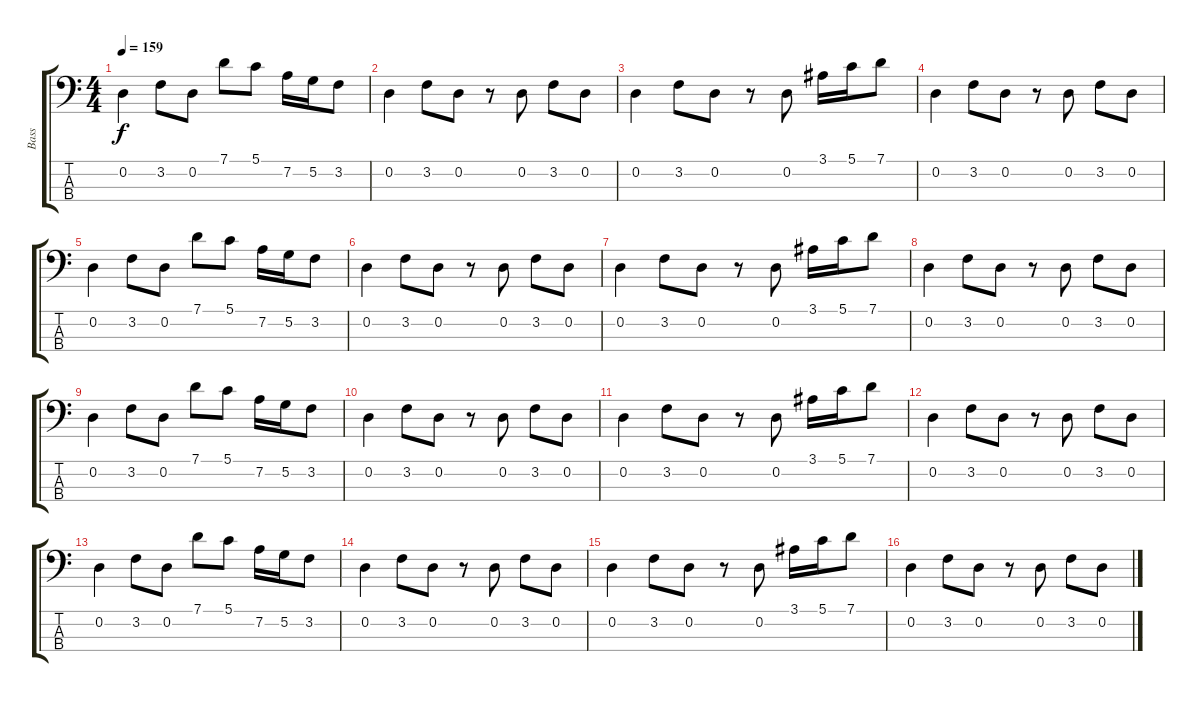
\track ("Bass" "Bass") {instrument electricbassfinger}
\staff {score tabs}
\tuning (G2 D2 A1 E1) {hide}
\ts (4 4)
\tempo 159
\clef f4
\ks c
0.2.4{dy f} 3.2.8 0.2.8 7.1.8 5.1.8 7.2.16 5.2.16 3.2.8 |
0.2.4 3.2.8 0.2.8 r.8 0.2.8 3.2.8 0.2.8 |
0.2.4 3.2.8 0.2.8 r.8 0.2.8 3.1.16 5.1.16 7.1.8 |
0.2.4 3.2.8 0.2.8 r.8 0.2.8 3.2.8 0.2.8 |
0.2.4 3.2.8 0.2.8 7.1.8 5.1.8 7.2.16 5.2.16 3.2.8 |
0.2.4 3.2.8 0.2.8 r.8 0.2.8 3.2.8 0.2.8 |
0.2.4 3.2.8 0.2.8 r.8 0.2.8 3.1.16 5.1.16 7.1.8 |
0.2.4 3.2.8 0.2.8 r.8 0.2.8 3.2.8 0.2.8 |
0.2.4 3.2.8 0.2.8 7.1.8 5.1.8 7.2.16 5.2.16 3.2.8 |
0.2.4 3.2.8 0.2.8 r.8 0.2.8 3.2.8 0.2.8 |
0.2.4 3.2.8 0.2.8 r.8 0.2.8 3.1.16 5.1.16 7.1.8 |
0.2.4 3.2.8 0.2.8 r.8 0.2.8 3.2.8 0.2.8 |
0.2.4 3.2.8 0.2.8 7.1.8 5.1.8 7.2.16 5.2.16 3.2.8 |
0.2.4 3.2.8 0.2.8 r.8 0.2.8 3.2.8 0.2.8 |
0.2.4 3.2.8 0.2.8 r.8 0.2.8 3.1.16 5.1.16 7.1.8 |
0.2.4 3.2.8 0.2.8 r.8 0.2.8 3.2.8 0.2.8
